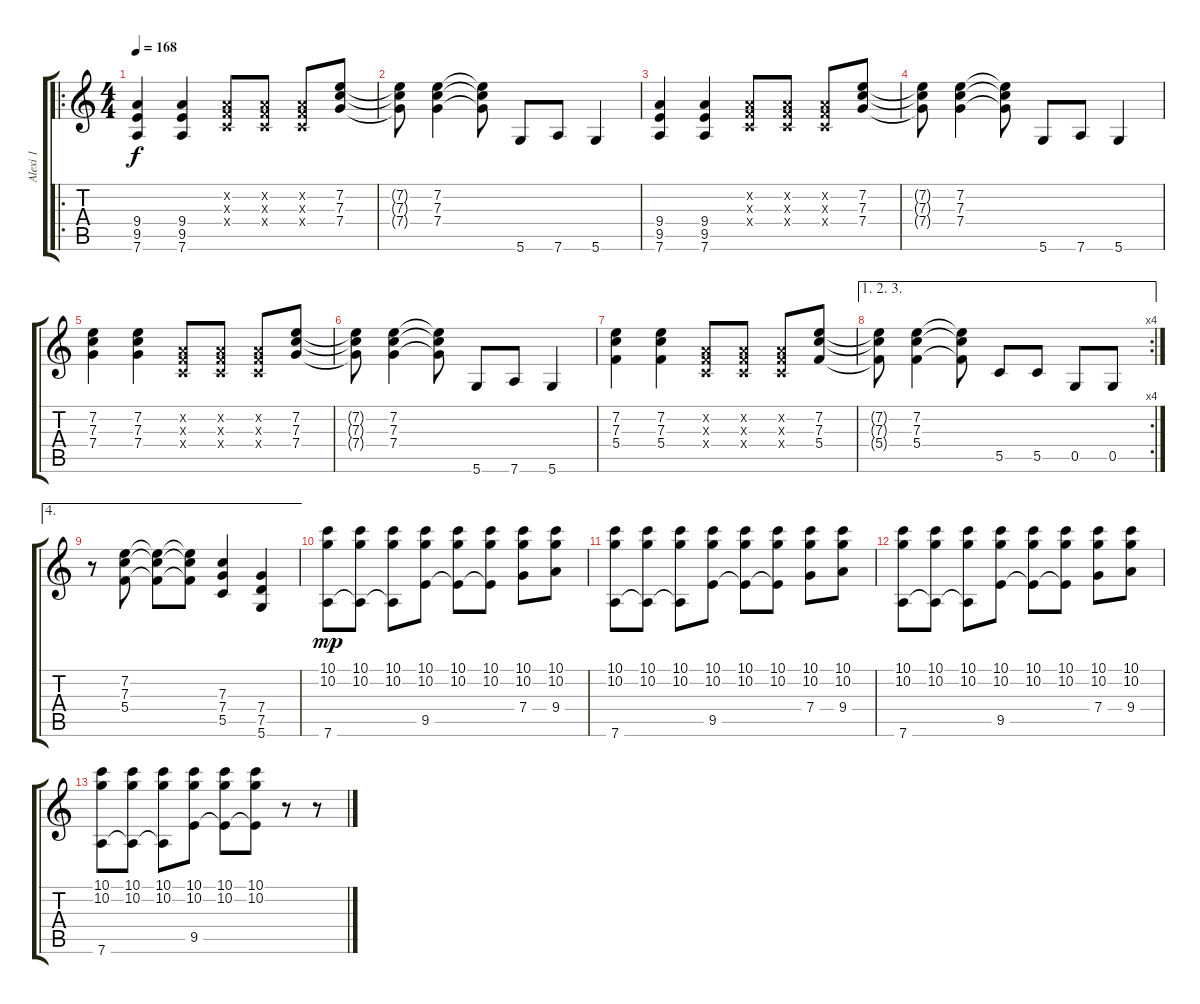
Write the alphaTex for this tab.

\track ("Alexi 1" "Alexi 1") {instrument distortionguitar}
\staff {score tabs}
\tuning (D4 A3 F3 C3 G2 D2) {hide}
\ro
\ts (4 4)
\tempo 168
\clef g2
\ks c
(9.4 9.5 7.6).4{dy f volume 16} (9.4 9.5 7.6).4 (0.2{x} 0.3{x} 0.4{x}).8 (0.2{x} 0.3{x} 0.4{x}).8 (0.2{x} 0.3{x} 0.4{x}).8 (7.2 7.3 7.4).8 |
(7.2{t} 7.3{t} 7.4{t}).8 (7.2 7.3 7.4).4 (7.2{t} 7.3{t} 7.4{t}).8 5.6.8 7.6.8 5.6.4 |
(9.4 9.5 7.6).4 (9.4 9.5 7.6).4 (0.2{x} 0.3{x} 0.4{x}).8 (0.2{x} 0.3{x} 0.4{x}).8 (0.2{x} 0.3{x} 0.4{x}).8 (7.2 7.3 7.4).8 |
(7.2{t} 7.3{t} 7.4{t}).8 (7.2 7.3 7.4).4 (7.2{t} 7.3{t} 7.4{t}).8 5.6.8 7.6.8 5.6.4 |
(7.2 7.3 7.4).4 (7.2 7.3 7.4).4 (0.2{x} 0.3{x} 0.4{x}).8 (0.2{x} 0.3{x} 0.4{x}).8 (0.2{x} 0.3{x} 0.4{x}).8 (7.2 7.3 7.4).8 |
(7.2{t} 7.3{t} 7.4{t}).8 (7.2 7.3 7.4).4 (7.2{t} 7.3{t} 7.4{t}).8 5.6.8 7.6.8 5.6.4 |
(7.2 7.3 5.4).4 (7.2 7.3 5.4).4 (0.2{x} 0.3{x} 0.4{x}).8 (0.2{x} 0.3{x} 0.4{x}).8 (0.2{x} 0.3{x} 0.4{x}).8 (7.2 7.3 5.4).8 |
\ae (1 2 3)
\rc 4
(7.2{t} 7.3{t} 5.4{t}).8 (7.2 7.3 5.4).4 (7.2{t} 7.3{t} 5.4{t}).8 5.5.8 5.5.8 0.5.8 0.5.8 |
\ae 4
r.8 (7.2 7.3 5.4).8 (7.2{t} 7.3{t} 5.4{t}).8 (7.2{t} 7.3{t} 5.4{t}).8 (7.3 7.4 5.5).4 (7.4 7.5 5.6).4 |
(10.1 10.2 7.6).8{dy mp} (10.1 10.2 7.6{t}).8 (10.1 10.2 7.6{t}).8 (10.1 10.2 9.5).8 (10.1 10.2 9.5{t}).8 (10.1 10.2 9.5{t}).8 (10.1 10.2 7.4).8 (10.1 10.2 9.4).8 |
(10.1 10.2 7.6).8 (10.1 10.2 7.6{t}).8 (10.1 10.2 7.6{t}).8 (10.1 10.2 9.5).8 (10.1 10.2 9.5{t}).8 (10.1 10.2 9.5{t}).8 (10.1 10.2 7.4).8 (10.1 10.2 9.4).8 |
(10.1 10.2 7.6).8 (10.1 10.2 7.6{t}).8 (10.1 10.2 7.6{t}).8 (10.1 10.2 9.5).8 (10.1 10.2 9.5{t}).8 (10.1 10.2 9.5{t}).8 (10.1 10.2 7.4).8 (10.1 10.2 9.4).8 |
(10.1 10.2 7.6).8 (10.1 10.2 7.6{t}).8 (10.1 10.2 7.6{t}).8 (10.1 10.2 9.5).8 (10.1 10.2 9.5{t}).8 (10.1 10.2 9.5{t}).8 r.8 r.8
